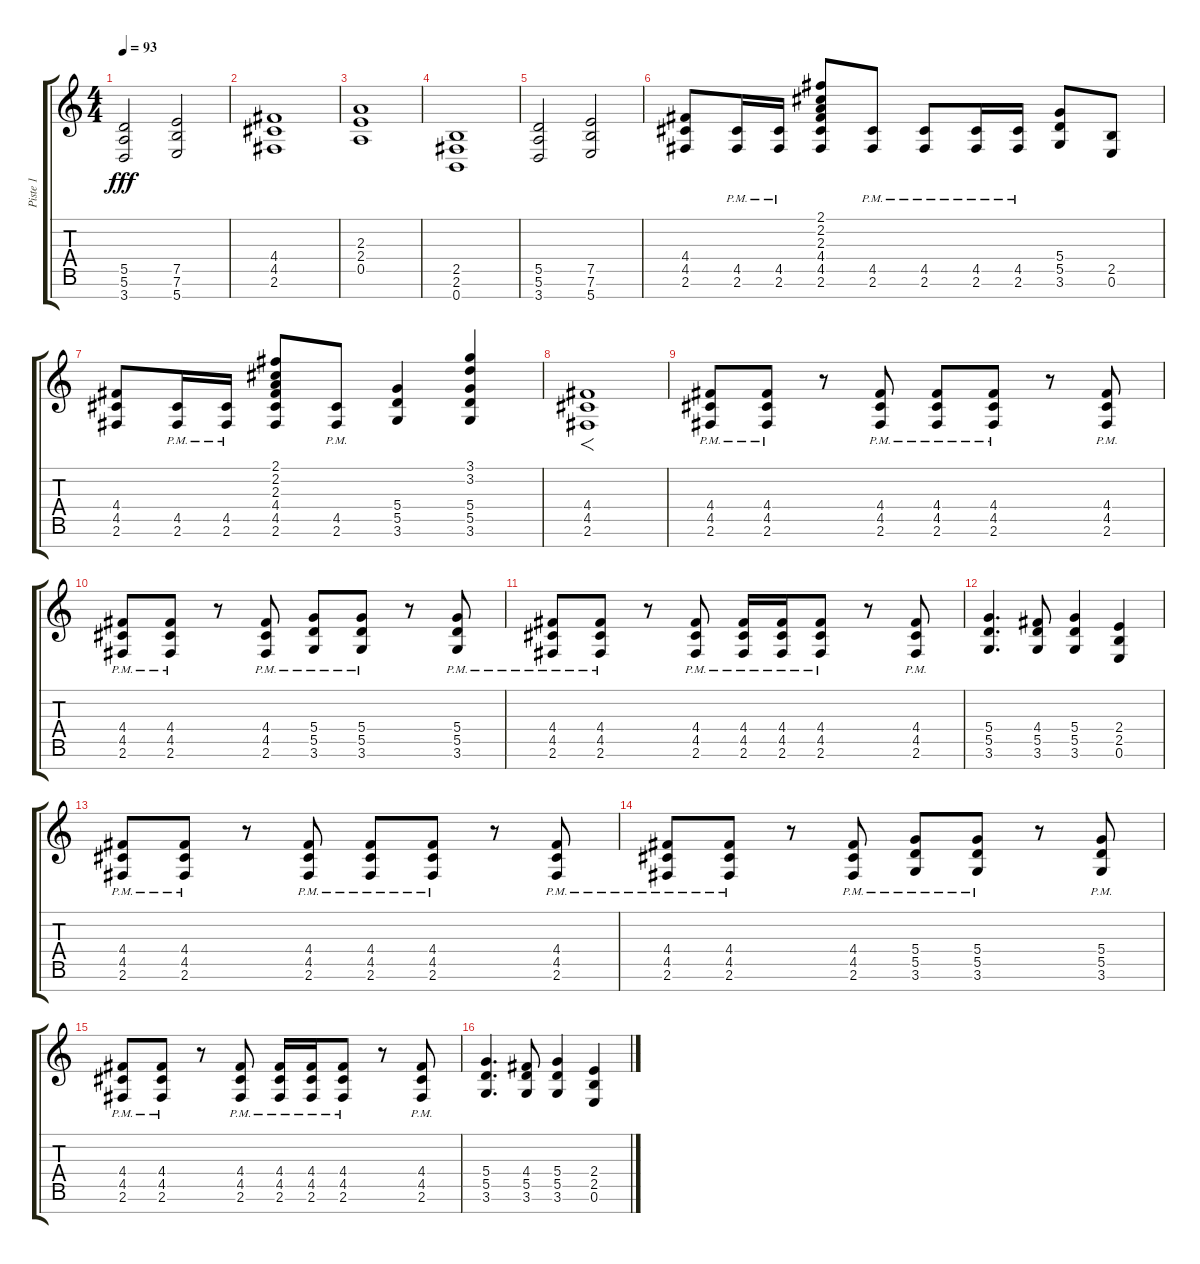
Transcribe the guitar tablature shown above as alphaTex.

\track ("Piste 1" "Piste 1") {instrument distortionguitar}
\staff {score tabs}
\tuning (E4 B3 G3 D3 A2 E2 B1) {hide}
\ts (4 4)
\tempo 93
\clef g2
\ks c
(5.5 5.6 3.7).2{dy fff} (7.5 7.6 5.7).2 |
(4.4 4.5 2.6).1 |
(2.3 2.4 0.5).1 |
(2.5 2.6 0.7).1 |
(5.5 5.6 3.7).2 (7.5 7.6 5.7).2 |
(4.4 4.5 2.6).8 (4.5{pm} 2.6{pm}).16 (4.5{pm} 2.6{pm}).16 (2.1 2.2 2.3 4.4 4.5 2.6).8 (4.5{pm} 2.6{pm}).8 (4.5{pm} 2.6{pm}).8 (4.5{pm} 2.6{pm}).16 (4.5{pm} 2.6{pm}).16 (5.4 5.5 3.6).8 (2.5 0.6).8 |
(4.4 4.5 2.6).8 (4.5{pm} 2.6{pm}).16 (4.5{pm} 2.6{pm}).16 (2.1 2.2 2.3 4.4 4.5 2.6).8 (4.5{pm} 2.6{pm}).8 (5.4 5.5 3.6).4 (3.1 3.2 5.4 5.5 3.6).4 |
(4.4 4.5 2.6).1{f} |
(4.4{pm} 4.5{pm} 2.6{pm}).8 (4.4{pm} 4.5{pm} 2.6{pm}).8 r.8 (4.4{pm} 4.5{pm} 2.6{pm}).8 (4.4{pm} 4.5{pm} 2.6{pm}).8 (4.4{pm} 4.5{pm} 2.6{pm}).8 r.8 (4.4{pm} 4.5{pm} 2.6{pm}).8 |
(4.4{pm} 4.5{pm} 2.6{pm}).8 (4.4{pm} 4.5{pm} 2.6{pm}).8 r.8 (4.4{pm} 4.5{pm} 2.6{pm}).8 (5.4{pm} 5.5{pm} 3.6{pm}).8 (5.4{pm} 5.5{pm} 3.6{pm}).8 r.8 (5.4{pm} 5.5{pm} 3.6{pm}).8 |
(4.4{pm} 4.5{pm} 2.6{pm}).8 (4.4{pm} 4.5{pm} 2.6{pm}).8 r.8 (4.4{pm} 4.5{pm} 2.6{pm}).8 (4.4{pm} 4.5{pm} 2.6{pm}).16 (4.4{pm} 4.5{pm} 2.6{pm}).16 (4.4{pm} 4.5{pm} 2.6{pm}).8 r.8 (4.4{pm} 4.5{pm} 2.6{pm}).8 |
(5.4 5.5 3.6).4{d} (4.4 5.5 3.6).8 (5.4 5.5 3.6).4 (2.4 2.5 0.6).4 |
(4.4{pm} 4.5{pm} 2.6{pm}).8 (4.4{pm} 4.5{pm} 2.6{pm}).8 r.8 (4.4{pm} 4.5{pm} 2.6{pm}).8 (4.4{pm} 4.5{pm} 2.6{pm}).8 (4.4{pm} 4.5{pm} 2.6{pm}).8 r.8 (4.4{pm} 4.5{pm} 2.6{pm}).8 |
(4.4{pm} 4.5{pm} 2.6{pm}).8 (4.4{pm} 4.5{pm} 2.6{pm}).8 r.8 (4.4{pm} 4.5{pm} 2.6{pm}).8 (5.4{pm} 5.5{pm} 3.6{pm}).8 (5.4{pm} 5.5{pm} 3.6{pm}).8 r.8 (5.4{pm} 5.5{pm} 3.6{pm}).8 |
(4.4{pm} 4.5{pm} 2.6{pm}).8 (4.4{pm} 4.5{pm} 2.6{pm}).8 r.8 (4.4{pm} 4.5{pm} 2.6{pm}).8 (4.4{pm} 4.5{pm} 2.6{pm}).16 (4.4{pm} 4.5{pm} 2.6{pm}).16 (4.4{pm} 4.5{pm} 2.6{pm}).8 r.8 (4.4{pm} 4.5{pm} 2.6{pm}).8 |
(5.4 5.5 3.6).4{d} (4.4 5.5 3.6).8 (5.4 5.5 3.6).4 (2.4 2.5 0.6).4
